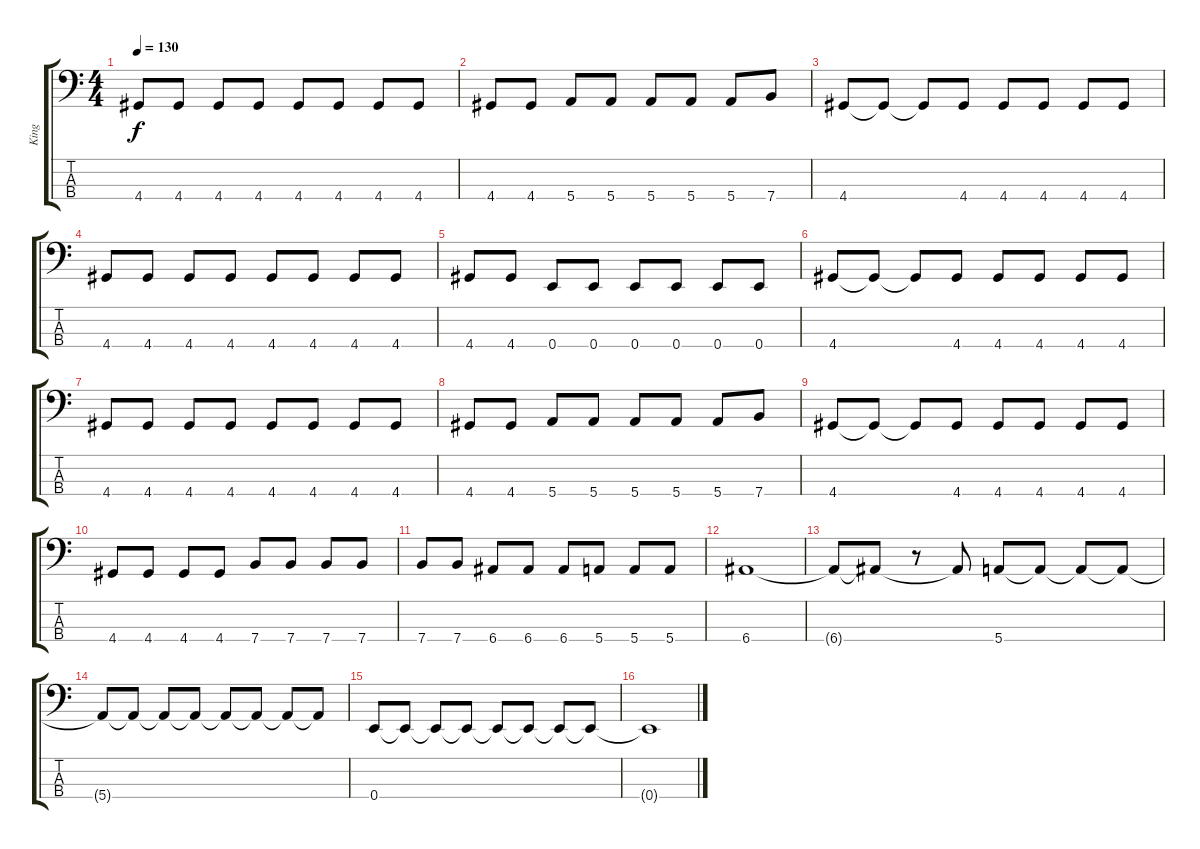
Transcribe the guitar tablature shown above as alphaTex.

\track ("King" "King") {instrument electricbasspick}
\staff {score tabs}
\tuning (G2 D2 A1 E1) {hide}
\ts (4 4)
\tempo 130
\clef f4
\ks c
4.4.8{dy f} 4.4.8 4.4.8 4.4.8 4.4.8 4.4.8 4.4.8 4.4.8 |
4.4.8 4.4.8 5.4.8 5.4.8 5.4.8 5.4.8 5.4.8 7.4.8 |
4.4.8 4.4{t}.8 4.4{t}.8 4.4.8 4.4.8 4.4.8 4.4.8 4.4.8 |
4.4.8 4.4.8 4.4.8 4.4.8 4.4.8 4.4.8 4.4.8 4.4.8 |
4.4.8 4.4.8 0.4.8 0.4.8 0.4.8 0.4.8 0.4.8 0.4.8 |
4.4.8 4.4{t}.8 4.4{t}.8 4.4.8 4.4.8 4.4.8 4.4.8 4.4.8 |
4.4.8 4.4.8 4.4.8 4.4.8 4.4.8 4.4.8 4.4.8 4.4.8 |
4.4.8 4.4.8 5.4.8 5.4.8 5.4.8 5.4.8 5.4.8 7.4.8 |
4.4.8 4.4{t}.8 4.4{t}.8 4.4.8 4.4.8 4.4.8 4.4.8 4.4.8 |
4.4.8 4.4.8 4.4.8 4.4.8 7.4.8 7.4.8 7.4.8 7.4.8 |
7.4.8 7.4.8 6.4.8 6.4.8 6.4.8 5.4.8 5.4.8 5.4.8 |
6.4.1 |
6.4{t}.8 6.4{t}.8 r.8 6.4{t}.8 5.4.8 5.4{t}.8 5.4{t}.8 5.4{t}.8 |
5.4{t}.8 5.4{t}.8 5.4{t}.8 5.4{t}.8 5.4{t}.8 5.4{t}.8 5.4{t}.8 5.4{t}.8 |
0.4.8 0.4{t}.8 0.4{t}.8 0.4{t}.8 0.4{t}.8 0.4{t}.8 0.4{t}.8 0.4{t}.8 |
0.4{t}.1
